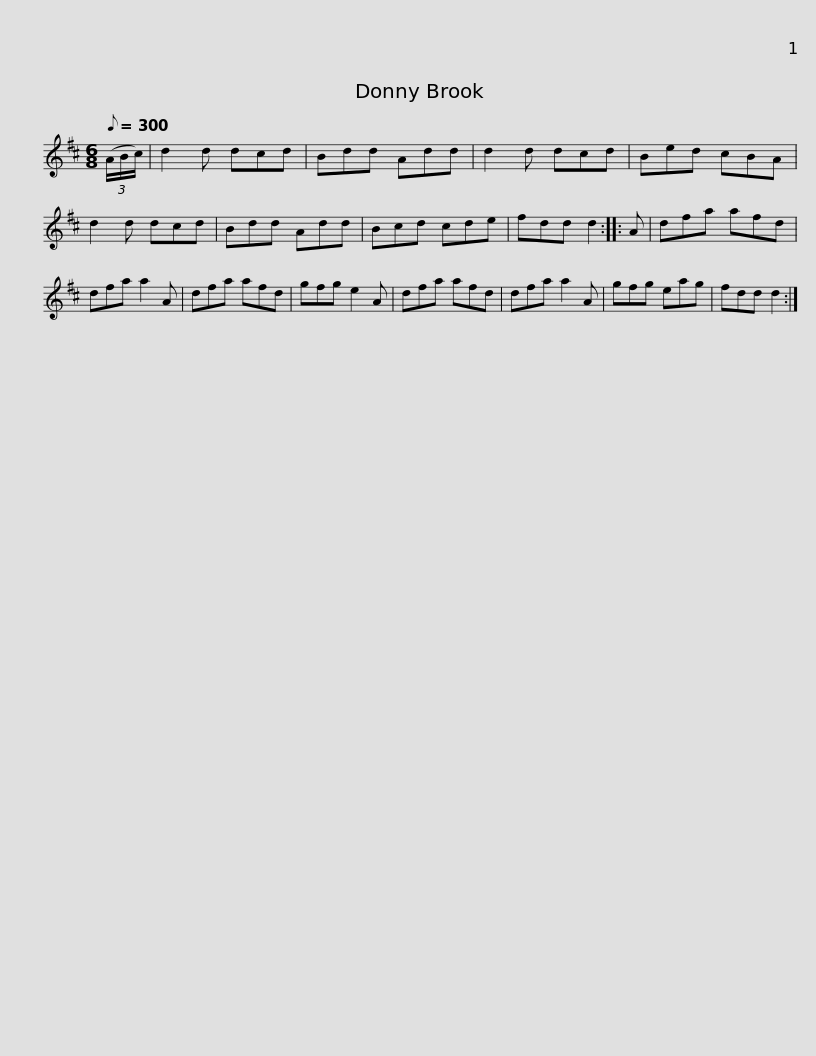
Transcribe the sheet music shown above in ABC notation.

X:1
L:1/8
Q:1/8=300
M:6/8
I:linebreak $
K:none
V:1 treble transpose="8 "
V:1
[K:D] (3(A/B/c/) | d2 d dcd | Bdd Add | d2 d dcd | Bed cBA | %5
 d2 d dcd | Bdd Add | Bcd cde |$ fdd d2 :: A | %10
 dfa afd | dfa a2 A | dfa afd | gfg e2 A | dfa afd | %15
 dfa a2 A |$ gfg eag | fdd d2 :| %18
